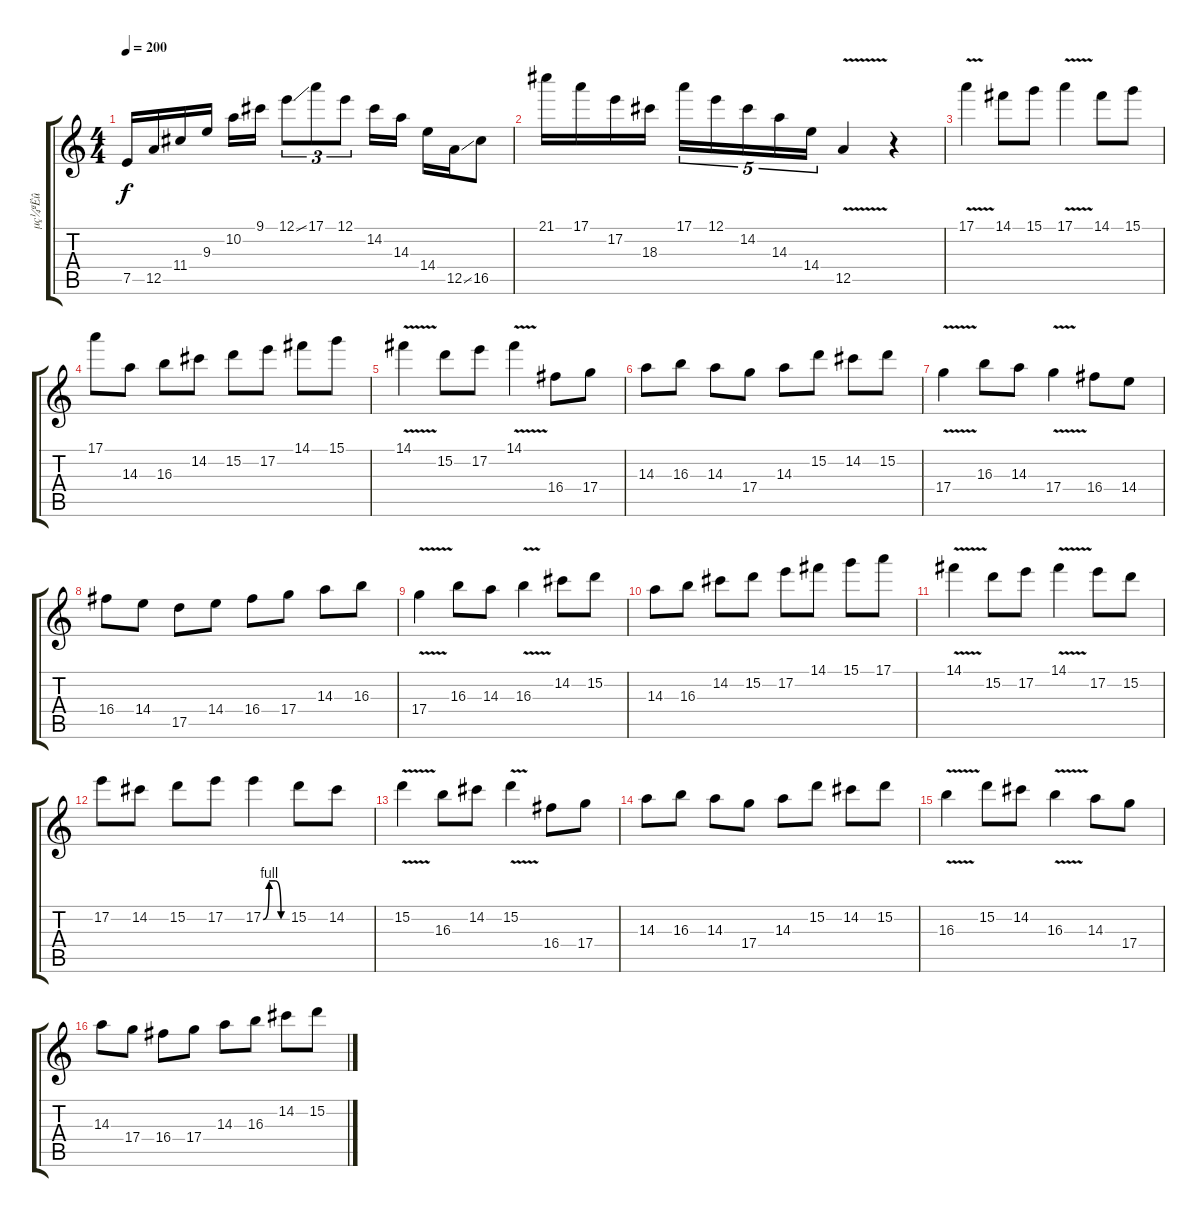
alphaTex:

\track ("µç¼ªËû" "µç¼ªËû") {instrument distortionguitar}
\staff {score tabs}
\tuning (E4 B3 G3 D3 A2 E2) {hide}
\ts (4 4)
\tempo 200
\clef g2
\ks c
7.5.16{dy f} 12.5.16 11.4.16 9.3.16 10.2.16 9.1.16 12.1{ss}.8{tu (3 2)} 17.1.8{tu (3 2)} 12.1.8{tu (3 2)} 14.2.16 14.3.16 14.4.16 12.5{ss}.16 16.5.8 |
21.1.16 17.1.16 17.2.16 18.3.16 17.1.16{tu (5 4)} 12.1.16{tu (5 4)} 14.2.16{tu (5 4)} 14.3.16{tu (5 4)} 14.4.16{tu (5 4)} 12.5{v}.4 r.4 |
17.1{v}.4 14.1.8 15.1.8 17.1{v}.4 14.1.8 15.1.8 |
17.1.8 14.3.8 16.3.8 14.2.8 15.2.8 17.2.8 14.1.8 15.1.8 |
14.1{v}.4 15.2.8 17.2.8 14.1{v}.4 16.4.8 17.4.8 |
14.3.8 16.3.8 14.3.8 17.4.8 14.3.8 15.2.8 14.2.8 15.2.8 |
17.4{v}.4 16.3.8 14.3.8 17.4{v}.4 16.4.8 14.4.8 |
16.4.8 14.4.8 17.5.8 14.4.8 16.4.8 17.4.8 14.3.8 16.3.8 |
17.4{v}.4 16.3.8 14.3.8 16.3{v}.4 14.2.8 15.2.8 |
14.3.8 16.3.8 14.2.8 15.2.8 17.2.8 14.1.8 15.1.8 17.1.8 |
14.1{v}.4 15.2.8 17.2.8 14.1{v}.4 17.2.8 15.2.8 |
17.2.8 14.2.8 15.2.8 17.2.8 17.2{be (custom 0 0 15 4 30 4 45 0 60 0)}.4 15.2.8 14.2.8 |
15.2{v}.4 16.3.8 14.2.8 15.2{v}.4 16.4.8 17.4.8 |
14.3.8 16.3.8 14.3.8 17.4.8 14.3.8 15.2.8 14.2.8 15.2.8 |
16.3{v}.4 15.2.8 14.2.8 16.3{v}.4 14.3.8 17.4.8 |
14.3.8 17.4.8 16.4.8 17.4.8 14.3.8 16.3.8 14.2.8 15.2.8
